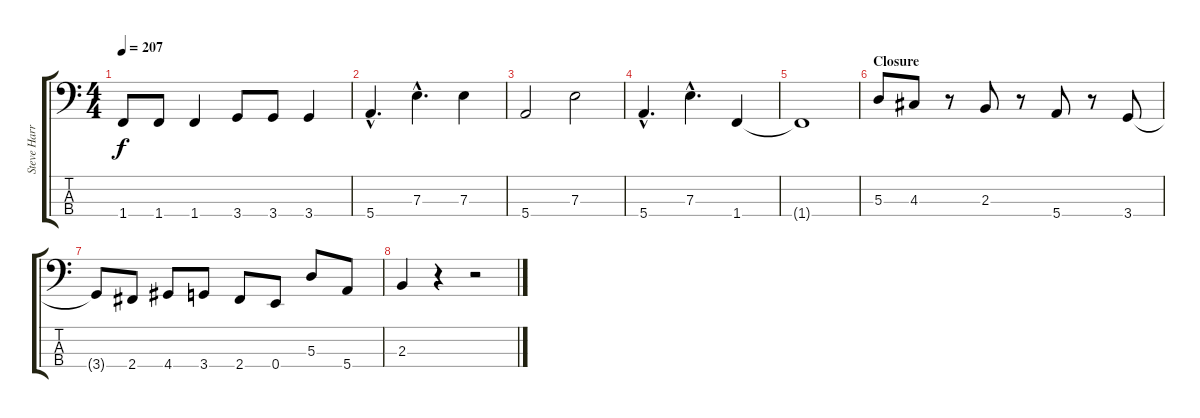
\track ("Steve Harris" "Steve Harr") {instrument electricbassfinger}
\staff {score tabs}
\tuning (G2 D2 A1 E1) {hide}
\ts (4 4)
\tempo 207
\clef f4
\ks c
1.4{t}.8{dy f} 1.4.8 1.4.4 3.4.8 3.4.8 3.4.4 |
5.4{hac}.4{d} 7.3{hac}.4{d} 7.3.4 |
5.4.2 7.3.2 |
5.4{hac}.4{d} 7.3{hac}.4{d} 1.4.4 |
1.4{t}.1 |
\section ("" "Closure")
5.3.8 4.3.8 r.8 2.3.8 r.8 5.4.8 r.8 3.4.8 |
3.4{t}.8 2.4.8 4.4.8 3.4.8 2.4.8 0.4.8 5.3.8 5.4.8 |
2.3.4 r.4 r.2
